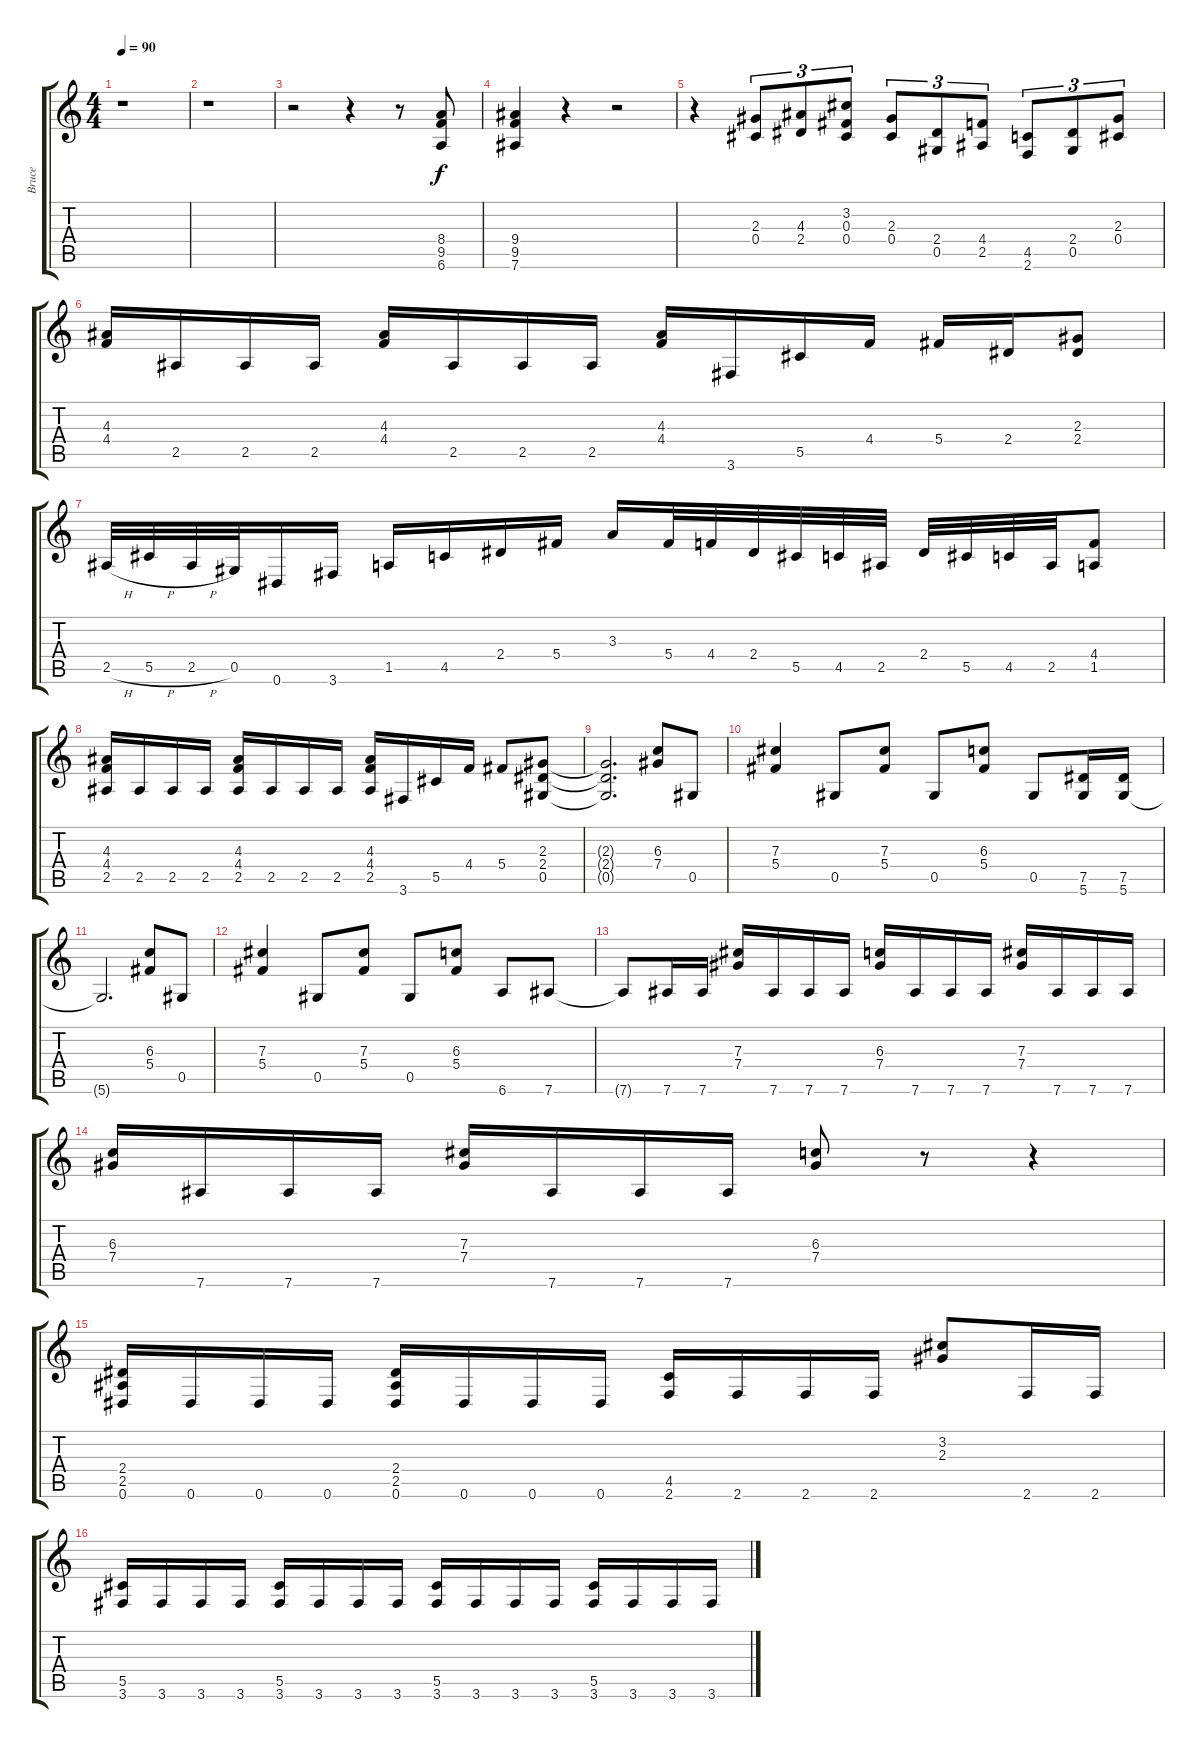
\track ("Bruce" "Bruce") {instrument distortionguitar}
\staff {score tabs}
\tuning (Eb4 Bb3 Gb3 Db3 Ab2 Eb2) {hide}
\ts (4 4)
\tempo 90
\clef g2
\ks c
r.1{dy f instrument distortionguitar} |
r.1 |
r.2 r.4 r.8 (8.4 9.5 6.6).8 |
(9.4 9.5 7.6).4 r.4 r.2 |
r.4 (2.3 0.4).8{tu (3 2)} (4.3 2.4).8{tu (3 2)} (3.2 0.3 0.4).8{tu (3 2)} (2.3 0.4).8{tu (3 2)} (2.4 0.5).8{tu (3 2)} (4.4 2.5).8{tu (3 2)} (4.5 2.6).8{tu (3 2)} (2.4 0.5).8{tu (3 2)} (2.3 0.4).8{tu (3 2)} |
(4.3 4.4).16 2.5.16 2.5.16 2.5.16 (4.3 4.4).16 2.5.16 2.5.16 2.5.16 (4.3 4.4).16 3.6.16 5.5.16 4.4.16 5.4.16 2.4.16 (2.3 2.4).8 |
2.5{h}.32 5.5{h}.32 2.5{h}.32 0.5.32 0.6.16 3.6.16 1.5.16 4.5.16 2.4.16 5.4.16 3.3.16 5.4.32 4.4.32 2.4.32 5.5.32 4.5.32 2.5.32 2.4.32 5.5.32 4.5.32 2.5.32 (4.4 1.5).8 |
(4.3 4.4 2.5).16 2.5.16 2.5.16 2.5.16 (4.3 4.4 2.5).16 2.5.16 2.5.16 2.5.16 (4.3 4.4 2.5).16 3.6.16 5.5.16 4.4.16 5.4.8 (2.3 2.4 0.5).8 |
(2.3{t} 2.4{t} 0.5{t}).2{d} (6.3 7.4).8 0.5.8 |
(7.3 5.4).4 0.5.8 (7.3 5.4).8 0.5.8 (6.3 5.4).8 0.5.8 (7.5 5.6).16 (7.5 5.6).16 |
5.6{t}.2{d} (6.3 5.4).8 0.5.8 |
(7.3 5.4).4 0.5.8 (7.3 5.4).8 0.5.8 (6.3 5.4).8 6.6.8 7.6.8 |
7.6{t}.8 7.6.16 7.6.16 (7.3 7.4).16 7.6.16 7.6.16 7.6.16 (6.3 7.4).16 7.6.16 7.6.16 7.6.16 (7.3 7.4).16 7.6.16 7.6.16 7.6.16 |
(6.3 7.4).16 7.6.16 7.6.16 7.6.16 (7.3 7.4).16 7.6.16 7.6.16 7.6.16 (6.3 7.4).8 r.8 r.4 |
(2.4 2.5 0.6).16 0.6.16 0.6.16 0.6.16 (2.4 2.5 0.6).16 0.6.16 0.6.16 0.6.16 (4.5 2.6).16 2.6.16 2.6.16 2.6.16 (3.2 2.3).8 2.6.16 2.6.16 |
(5.5 3.6).16 3.6.16 3.6.16 3.6.16 (5.5 3.6).16 3.6.16 3.6.16 3.6.16 (5.5 3.6).16 3.6.16 3.6.16 3.6.16 (5.5 3.6).16 3.6.16 3.6.16 3.6.16
